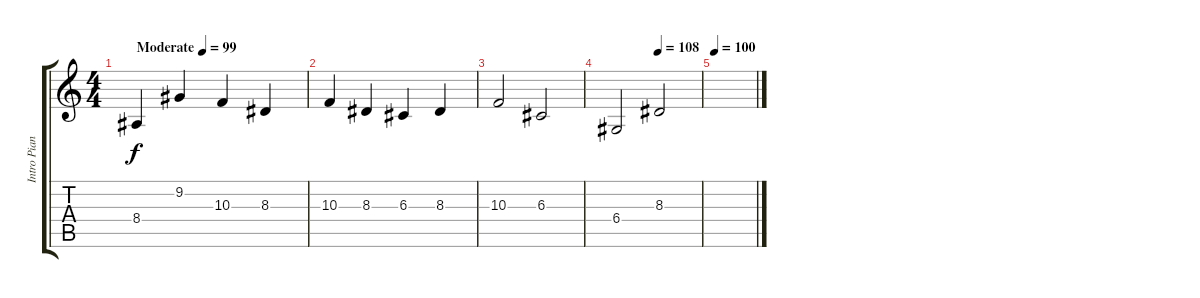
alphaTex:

\track ("Intro Piano" "Intro Pian") {instrument honkytonkpiano bank 23}
\staff {score tabs}
\tuning (E4 B3 G3 D3 A2 E2) {hide}
\ts (4 4)
\tempo (99 "Moderate")
\tempo 125
\tempo (99 "Moderate")
\clef g2
\ks c
8.4.4{dy f instrument electricgrandpiano} 9.2.4 10.3.4 8.3.4 |
10.3.4 8.3.4 6.3.4 8.3.4 |
10.3.2 6.3.2 |
\tempo (108 0.5)
6.4.2 8.3.2 |
\tempo 100
